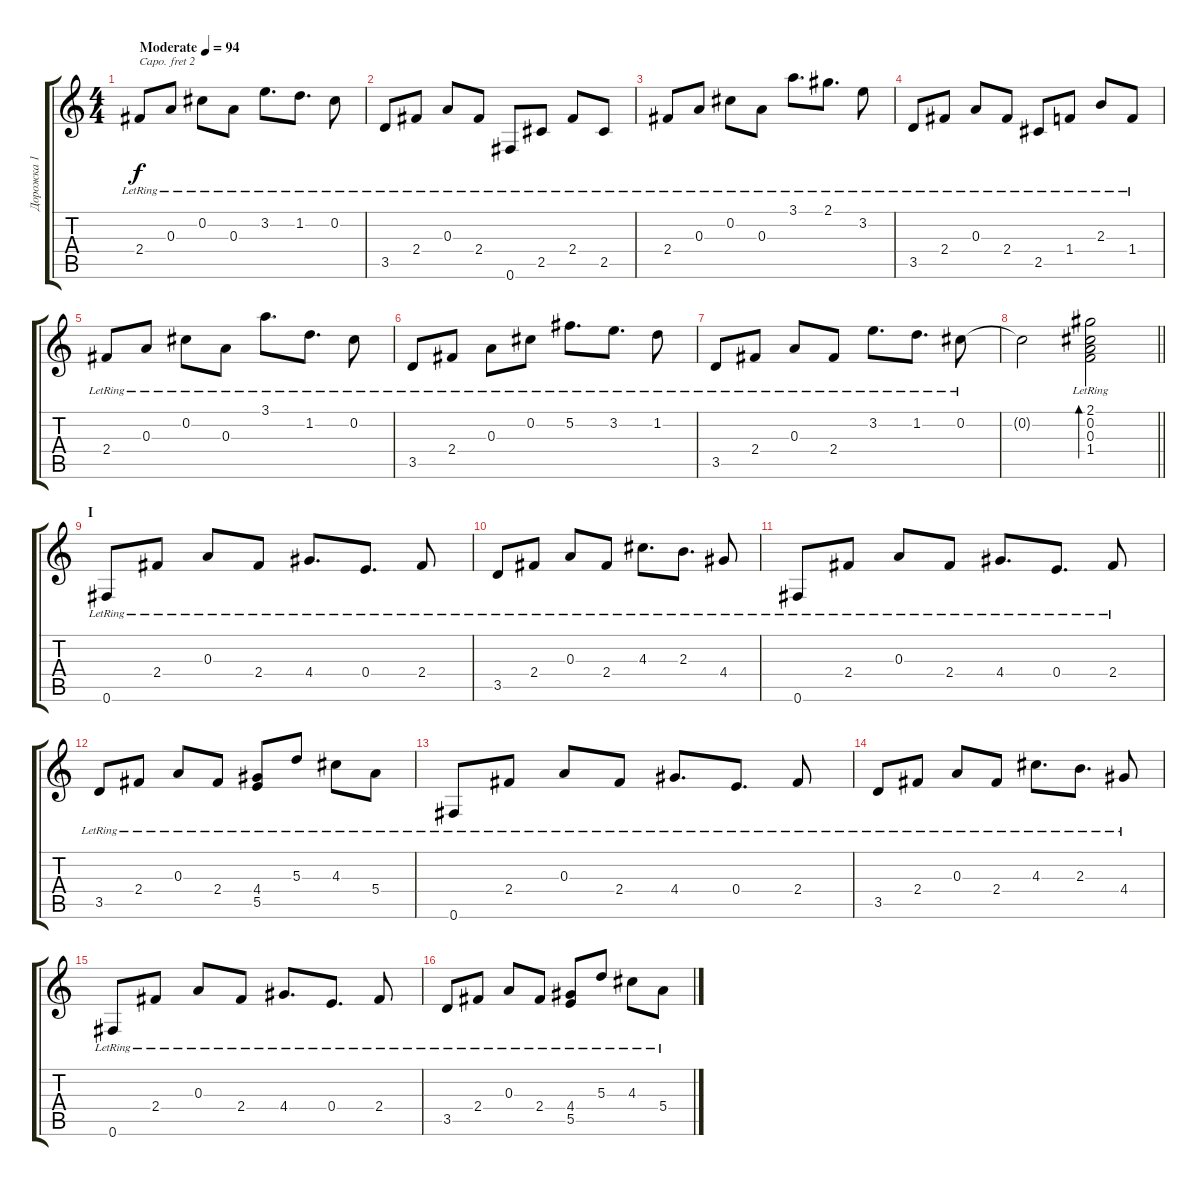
\track ("Дорожка 1" "Дорожка 1") {instrument acousticguitarsteel}
\staff {score tabs}
\capo 2
\tuning (E4 B3 G3 D3 A2 E2) {hide}
\ts (4 4)
\tempo (94 "Moderate")
\clef g2
\ks c
2.4{lr}.8{dy f instrument acousticguitarsteel} 0.3{lr}.8 0.2{lr}.8 0.3{lr}.8 3.2{lr}.8{d} 1.2{lr}.8{d} 0.2{lr}.8 |
3.5{lr}.8 2.4{lr}.8 0.3{lr}.8 2.4{lr}.8 0.6{lr}.8 2.5{lr}.8 2.4{lr}.8 2.5{lr}.8 |
2.4{lr}.8 0.3{lr}.8 0.2{lr}.8 0.3{lr}.8 3.1{lr}.8{d} 2.1{lr}.8{d} 3.2{lr}.8 |
3.5{lr}.8 2.4{lr}.8 0.3{lr}.8 2.4{lr}.8 2.5{lr}.8 1.4{lr}.8 2.3{lr}.8 1.4{lr}.8 |
2.4{lr}.8 0.3{lr}.8 0.2{lr}.8 0.3{lr}.8 3.1{lr}.8{d} 1.2{lr}.8{d} 0.2{lr}.8 |
3.5{lr}.8 2.4{lr}.8 0.3{lr}.8 0.2{lr}.8 5.2{lr}.8{d} 3.2{lr}.8{d} 1.2{lr}.8 |
3.5{lr}.8 2.4{lr}.8 0.3{lr}.8 2.4{lr}.8 3.2{lr}.8{d} 1.2{lr}.8{d} 0.2{lr}.8 |
\barLineRight lightlight
0.2{t}.2 (2.1{lr} 0.2{lr} 0.3{lr} 1.4{lr}).2{bd 240} |
\section ("" "I")
0.6{lr}.8 2.4{lr}.8 0.3{lr}.8 2.4{lr}.8 4.4{lr}.8{d} 0.4{lr}.8{d} 2.4{lr}.8 |
3.5{lr}.8 2.4{lr}.8 0.3{lr}.8 2.4{lr}.8 4.3{lr}.8{d} 2.3{lr}.8{d} 4.4{lr}.8 |
0.6{lr}.8 2.4{lr}.8 0.3{lr}.8 2.4{lr}.8 4.4{lr}.8{d} 0.4{lr}.8{d} 2.4{lr}.8 |
3.5{lr}.8 2.4{lr}.8 0.3{lr}.8 2.4{lr}.8 (4.4{lr} 5.5{lr}).8 5.3{lr}.8 4.3{lr}.8 5.4{lr}.8 |
0.6{lr}.8 2.4{lr}.8 0.3{lr}.8 2.4{lr}.8 4.4{lr}.8{d} 0.4{lr}.8{d} 2.4{lr}.8 |
3.5{lr}.8 2.4{lr}.8 0.3{lr}.8 2.4{lr}.8 4.3{lr}.8{d} 2.3{lr}.8{d} 4.4{lr}.8 |
0.6{lr}.8 2.4{lr}.8 0.3{lr}.8 2.4{lr}.8 4.4{lr}.8{d} 0.4{lr}.8{d} 2.4{lr}.8 |
3.5{lr}.8 2.4{lr}.8 0.3{lr}.8 2.4{lr}.8 (4.4{lr} 5.5{lr}).8 5.3{lr}.8 4.3{lr}.8 5.4{lr}.8
